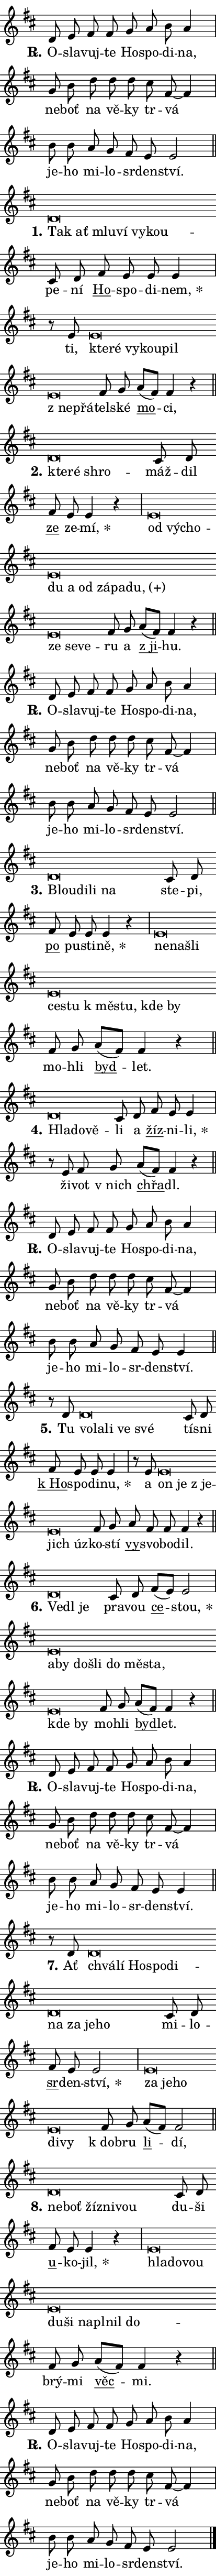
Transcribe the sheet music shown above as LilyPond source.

\version "2.22.1"
\header { tagline = "" }
\paper {
  indent = 0\cm
  top-margin = 0\cm
  right-margin = 0\cm
  bottom-margin = 0\cm
  left-margin = 0\cm
  paper-width = 7\cm
  page-breaking = #ly:one-page-breaking
  system-system-spacing.basic-distance = #11
  score-system-spacing.basic-distance = #11
  ragged-last = ##f
}


%% Author: Thomas Morley
%% https://lists.gnu.org/archive/html/lilypond-user/2020-05/msg00002.html
#(define (line-position grob)
"Returns position of @var[grob} in current system:
   @code{'start}, if at first time-step
   @code{'end}, if at last time-step
   @code{'middle} otherwise
"
  (let* ((col (ly:item-get-column grob))
         (ln (ly:grob-object col 'left-neighbor))
         (rn (ly:grob-object col 'right-neighbor))
         (col-to-check-left (if (ly:grob? ln) ln col))
         (col-to-check-right (if (ly:grob? rn) rn col))
         (break-dir-left
           (and
             (ly:grob-property col-to-check-left 'non-musical #f)
             (ly:item-break-dir col-to-check-left)))
         (break-dir-right
           (and
             (ly:grob-property col-to-check-right 'non-musical #f)
             (ly:item-break-dir col-to-check-right))))
        (cond ((eqv? 1 break-dir-left) 'start)
              ((eqv? -1 break-dir-right) 'end)
              (else 'middle))))

#(define (tranparent-at-line-position vctor)
  (lambda (grob)
  "Relying on @code{line-position} select the relevant enry from @var{vctor}.
Used to determine transparency,"
    (case (line-position grob)
      ((end) (not (vector-ref vctor 0)))
      ((middle) (not (vector-ref vctor 1)))
      ((start) (not (vector-ref vctor 2))))))

noteHeadBreakVisibility =
#(define-music-function (break-visibility)(vector?)
"Makes @code{NoteHead}s transparent relying on @var{break-visibility}"
#{
  \override NoteHead.transparent =
    #(tranparent-at-line-position break-visibility)
#})

#(define delete-ledgers-for-transparent-note-heads
  (lambda (grob)
    "Reads whether a @code{NoteHead} is transparent.
If so this @code{NoteHead} is removed from @code{'note-heads} from
@var{grob}, which is supposed to be @code{LedgerLineSpanner}.
As a result ledgers are not printed for this @code{NoteHead}"
    (let* ((nhds-array (ly:grob-object grob 'note-heads))
           (nhds-list
             (if (ly:grob-array? nhds-array)
                 (ly:grob-array->list nhds-array)
                 '()))
           ;; Relies on the transparent-property being done before
           ;; Staff.LedgerLineSpanner.after-line-breaking is executed.
           ;; This is fragile ...
           (to-keep
             (remove
               (lambda (nhd)
                 (ly:grob-property nhd 'transparent #f))
               nhds-list)))
      ;; TODO find a better method to iterate over grob-arrays, similiar
      ;; to filter/remove etc for lists
      ;; For now rebuilt from scratch
      (set! (ly:grob-object grob 'note-heads)  '())
      (for-each
        (lambda (nhd)
          (ly:pointer-group-interface::add-grob grob 'note-heads nhd))
        to-keep))))

hideNotes = {
  \noteHeadBreakVisibility #begin-of-line-visible
}
unHideNotes = {
  \noteHeadBreakVisibility #all-visible
}

% work-around for resetting accidentals
% https://lilypond.org/doc/v2.23/Documentation/notation/displaying-rhythms#unmetered-music
cadenzaMeasure = {
  \cadenzaOff
  \partial 1024 s1024
  \cadenzaOn
}

#(define-markup-command (accent layout props text) (markup?)
  "Underline accented syllable"
  (interpret-markup layout props
    #{\markup \override #'(offset . 4.3) \underline { #text }#}))

responsum = \markup \concat {
  "R" \hspace #-1.05 \path #0.1 #'((moveto 0 0.07) (lineto 0.9 0.8)) \hspace #0.05 "."
}

\layout {
    \context {
        \Staff
        \remove "Time_signature_engraver"
        \override LedgerLineSpanner.after-line-breaking = #delete-ledgers-for-transparent-note-heads
    }
    \context {
        \Voice {
            \override NoteHead.output-attributes = #'((class . "notehead"))
            \override Hairpin.height = #0.55
        }
    }
    \context {
        \Lyrics {
            \override StanzaNumber.output-attributes = #'((class . "stanzanumber"))
            \override LyricSpace.minimum-distance = #0.9
            \override LyricText.font-name = #"TeX Gyre Schola"
            \override LyricText.font-size = 1
            \override StanzaNumber.font-name = #"TeX Gyre Schola Bold"
            \override StanzaNumber.font-size = 1
        }
    }
}

% magnetic-lyrics.ily
%
%   written by
%     Jean Abou Samra <jean@abou-samra.fr>
%     Werner Lemberg <wl@gnu.org>
%
%   adapted by
%     Jiri Hon <jiri.hon@gmail.com>
%
% Version 2022-Apr-15

% https://www.mail-archive.com/lilypond-user@gnu.org/msg149350.html

#(define (Left_hyphen_pointer_engraver context)
   "Collect syllable-hyphen-syllable occurrences in lyrics and store
them in properties.  This engraver only looks to the left.  For
example, if the lyrics input is @code{foo -- bar}, it does the
following.

@itemize @bullet
@item
Set the @code{text} property of the @code{LyricHyphen} grob between
@q{foo} and @q{bar} to @code{foo}.

@item
Set the @code{left-hyphen} property of the @code{LyricText} grob with
text @q{foo} to the @code{LyricHyphen} grob between @q{foo} and
@q{bar}.
@end itemize

Use this auxiliary engraver in combination with the
@code{lyric-@/text::@/apply-@/magnetic-@/offset!} hook."
   (let ((hyphen #f)
         (text #f))
     (make-engraver
      (acknowledgers
       ((lyric-syllable-interface engraver grob source-engraver)
        (set! text grob)))
      (end-acknowledgers
       ((lyric-hyphen-interface engraver grob source-engraver)
        ;(when (not (grob::has-interface grob 'lyric-space-interface))
          (set! hyphen grob)));)
      ((stop-translation-timestep engraver)
       (when (and text hyphen)
         (ly:grob-set-object! text 'left-hyphen hyphen))
       (set! text #f)
       (set! hyphen #f)))))

#(define (lyric-text::apply-magnetic-offset! grob)
   "If the space between two syllables is less than the value in
property @code{LyricText@/.details@/.squash-threshold}, move the right
syllable to the left so that it gets concatenated with the left
syllable.

Use this function as a hook for
@code{LyricText@/.after-@/line-@/breaking} if the
@code{Left_@/hyphen_@/pointer_@/engraver} is active."
   (let ((hyphen (ly:grob-object grob 'left-hyphen #f)))
     (when hyphen
       (let ((left-text (ly:spanner-bound hyphen LEFT)))
         (when (grob::has-interface left-text 'lyric-syllable-interface)
           (let* ((common (ly:grob-common-refpoint grob left-text X))
                  (this-x-ext (ly:grob-extent grob common X))
                  (left-x-ext
                   (begin
                     ;; Trigger magnetism for left-text.
                     (ly:grob-property left-text 'after-line-breaking)
                     (ly:grob-extent left-text common X)))
                  ;; `delta` is the gap width between two syllables.
                  (delta (- (interval-start this-x-ext)
                            (interval-end left-x-ext)))
                  (details (ly:grob-property grob 'details))
                  (threshold (assoc-get 'squash-threshold details 0.2)))
             (when (< delta threshold)
               (let* (;; We have to manipulate the input text so that
                      ;; ligatures crossing syllable boundaries are not
                      ;; disabled.  For languages based on the Latin
                      ;; script this is essentially a beautification.
                      ;; However, for non-Western scripts it can be a
                      ;; necessity.
                      (lt (ly:grob-property left-text 'text))
                      (rt (ly:grob-property grob 'text))
                      (is-space (grob::has-interface hyphen 'lyric-space-interface))
                      (space (if is-space " " ""))
                      (space-markup (grob-interpret-markup grob " "))
                      (space-size (interval-length (ly:stencil-extent space-markup X)))
                      (extra-delta (if is-space space-size 0))
                      ;; Append new syllable.
                      (ltrt-space (if (and (string? lt) (string? rt))
                                (string-append lt space rt)
                                (make-concat-markup (list lt space rt))))
                      ;; Right-align `ltrt` to the right side.
                      (ltrt-space-markup (grob-interpret-markup
                               grob
                               (make-translate-markup
                                (cons (interval-length this-x-ext) 0)
                                (make-right-align-markup ltrt-space)))))
                 (begin
                   ;; Don't print `left-text`.
                   (ly:grob-set-property! left-text 'stencil #f)
                   ;; Set text and stencil (which holds all collected
                   ;; syllables so far) and shift it to the left.
                   (ly:grob-set-property! grob 'text ltrt-space)
                   (ly:grob-set-property! grob 'stencil ltrt-space-markup)
                   (ly:grob-translate-axis! grob (- (- delta extra-delta)) X))))))))))


#(define (lyric-hyphen::displace-bounds-first grob)
   ;; Make very sure this callback isn't triggered too early.
   (let ((left (ly:spanner-bound grob LEFT))
         (right (ly:spanner-bound grob RIGHT)))
     (ly:grob-property left 'after-line-breaking)
     (ly:grob-property right 'after-line-breaking)
     (ly:lyric-hyphen::print grob)))

squashThreshold = #0.4

\layout {
  \context {
    \Lyrics
    \consists #Left_hyphen_pointer_engraver
    \override LyricText.after-line-breaking =
      #lyric-text::apply-magnetic-offset!
    \override LyricHyphen.stencil = #lyric-hyphen::displace-bounds-first
    \override LyricText.details.squash-threshold = \squashThreshold
    \override LyricHyphen.minimum-distance = 0
    \override LyricHyphen.minimum-length = \squashThreshold
  }
}

squash = \override LyricText.details.squash-threshold = 9999
unSquash = \override LyricText.details.squash-threshold = \squashThreshold

left = \override LyricText.self-alignment-X = #LEFT
unLeft = \revert LyricText.self-alignment-X

starOffset = #(lambda (grob) 
                (let ((x_offset (ly:self-alignment-interface::aligned-on-x-parent grob)))
                  (if (= x_offset 0) 0 (+ x_offset 1.2))))

star = #(define-music-function (syllable)(string?)
"Append star separator at the end of a syllable"
#{
  \once \override LyricText.X-offset = #starOffset
  \lyricmode { \markup {
    #syllable
    \override #'((font-name . "TeX Gyre Schola Bold")) \hspace #0.2 \lower #0.65 \larger "*"
  } }
#})

starAccent = #(define-music-function (syllable)(string?)
"Append star separator at the end of a syllable and make accent"
#{
  \once \override LyricText.X-offset = #starOffset
  \lyricmode { \markup {
    \accent #syllable
    \override #'((font-name . "TeX Gyre Schola Bold")) \hspace #0.2 \lower #0.65 \larger "*"
  } }
#})

breath = #(define-music-function (syllable)(string?)
"Append breathing indicator at the end of a syllable"
#{
  \lyricmode { \markup { #syllable "+" } }
#})

optionalBreath = #(define-music-function (syllable)(string?)
"Append optional breathing indicator at the end of a syllable"
#{
  \lyricmode { \markup { #syllable "(+)" } }
#})


\score {
    <<
        \new Voice = "melody" { \cadenzaOn \key d \major \relative { d'8 e fis fis g a b a4 \cadenzaMeasure \bar "|" g8 b d d d \bar "" cis fis,~ fis4 \cadenzaMeasure \bar "|" b8 b a g fis e e2 \cadenzaMeasure \bar "||" \break }
\relative { d'\breve*1/16 \hideNotes \breve*1/16 \bar "" \breve*1/16 \bar "" \breve*1/16 \bar "" \breve*1/16 \breve*1/16 \bar "" \unHideNotes cis8 d \bar "" fis e e e4 \cadenzaMeasure \bar "|" r8 e8 e\breve*1/16 \hideNotes \breve*1/16 \bar "" \breve*1/16 \bar "" \breve*1/16 \bar "" \breve*1/16 \bar "" \breve*1/16 \breve*1/16 \bar "" \unHideNotes fis8 g \bar "" a[( fis)] fis4 r \cadenzaMeasure \bar "||" \break }
\relative { d'\breve*1/16 \hideNotes \breve*1/16 \breve*1/16 \bar "" \unHideNotes cis8 d \bar "" fis e e4 r \cadenzaMeasure \bar "|" e\breve*1/16 \hideNotes \breve*1/16 \bar "" \breve*1/16 \bar "" \breve*1/16 \bar "" \breve*1/16 \bar "" \breve*1/16 \bar "" \breve*1/16 \bar "" \breve*1/16 \bar "" \breve*1/16 \bar "" \breve*1/16 \bar "" \breve*1/16 \breve*1/16 \bar "" \unHideNotes fis8 g \bar "" a[( fis)] fis4 r \cadenzaMeasure \bar "||" \break }
\relative { d'8 e fis fis g a b a4 \cadenzaMeasure \bar "|" g8 b d d d \bar "" cis fis,~ fis4 \cadenzaMeasure \bar "|" b8 b a g fis e e2 \cadenzaMeasure \bar "||" \break }
\relative { d'\breve*1/16 \hideNotes \breve*1/16 \bar "" \breve*1/16 \breve*1/16 \bar "" \unHideNotes cis8 d \bar "" fis e e e4 r \cadenzaMeasure \bar "|" e\breve*1/16 \hideNotes \breve*1/16 \bar "" \breve*1/16 \bar "" \breve*1/16 \bar "" \breve*1/16 \bar "" \breve*1/16 \bar "" \breve*1/16 \bar "" \breve*1/16 \breve*1/16 \bar "" \unHideNotes fis8 g \bar "" a[( fis)] fis4 r \cadenzaMeasure \bar "||" \break }
\relative { d'\breve*1/16 \hideNotes \breve*1/16 \breve*1/16 \bar "" \unHideNotes cis8 d \bar "" fis e e4 \cadenzaMeasure \bar "|" r8 e8 fis8 g \bar "" a[( fis)] fis4 r \cadenzaMeasure \bar "||" \break }
\relative { d'8 e fis fis g a b a4 \cadenzaMeasure \bar "|" g8 b d d d \bar "" cis fis,~ fis4 \cadenzaMeasure \bar "|" b8 b a g fis e e4 \cadenzaMeasure \bar "||" \break }
\relative { r8 d'8 d\breve*1/16 \hideNotes \breve*1/16 \bar "" \breve*1/16 \bar "" \breve*1/16 \breve*1/16 \bar "" \unHideNotes cis8 d \bar "" fis e e e4 \cadenzaMeasure \bar "|" r8 e e\breve*1/16 \hideNotes \breve*1/16 \bar "" \breve*1/16 \bar "" \breve*1/16 \breve*1/16 \bar "" \unHideNotes fis8 g \bar "" a fis fis fis4 r \cadenzaMeasure \bar "||" \break }
\relative { d'\breve*1/16 \hideNotes \breve*1/16 \breve*1/16 \bar "" \unHideNotes cis8 d \bar "" fis[( e)] e2 \cadenzaMeasure \bar "|" e\breve*1/16 \hideNotes \breve*1/16 \bar "" \breve*1/16 \bar "" \breve*1/16 \bar "" \breve*1/16 \bar "" \breve*1/16 \bar "" \breve*1/16 \bar "" \breve*1/16 \breve*1/16 \bar "" \unHideNotes fis8 g \bar "" a[( fis)] fis4 r \cadenzaMeasure \bar "||" \break }
\relative { d'8 e fis fis g a b a4 \cadenzaMeasure \bar "|" g8 b d d d \bar "" cis fis,~ fis4 \cadenzaMeasure \bar "|" b8 b a g fis e e4 \cadenzaMeasure \bar "||" \break }
\relative { r8 d'8 d\breve*1/16 \hideNotes \breve*1/16 \bar "" \breve*1/16 \bar "" \breve*1/16 \bar "" \breve*1/16 \bar "" \breve*1/16 \bar "" \breve*1/16 \bar "" \breve*1/16 \breve*1/16 \bar "" \unHideNotes cis8 d \bar "" fis e e2 \cadenzaMeasure \bar "|" e\breve*1/16 \hideNotes \breve*1/16 \bar "" \breve*1/16 \bar "" \breve*1/16 \breve*1/16 \bar "" \unHideNotes fis8 g \bar "" a[( fis)] fis2 \cadenzaMeasure \bar "||" \break }
\relative { d'\breve*1/16 \hideNotes \breve*1/16 \bar "" \breve*1/16 \bar "" \breve*1/16 \breve*1/16 \bar "" \unHideNotes cis8 d \bar "" fis e e4 r \cadenzaMeasure \bar "|" e\breve*1/16 \hideNotes \breve*1/16 \bar "" \breve*1/16 \bar "" \breve*1/16 \bar "" \breve*1/16 \bar "" \breve*1/16 \bar "" \breve*1/16 \bar "" \breve*1/16 \breve*1/16 \bar "" \unHideNotes fis8 g \bar "" a[( fis)] fis4 r \cadenzaMeasure \bar "||" \break }
\relative { d'8 e fis fis g a b a4 \cadenzaMeasure \bar "|" g8 b d d d \bar "" cis fis,~ fis4 \cadenzaMeasure \bar "|" b8 b a g fis e e2 \cadenzaMeasure \bar "||" \break } \bar "|." }
        \new Lyrics \lyricsto "melody" { \lyricmode { \set stanza = \responsum
O -- sla -- vuj -- te Ho -- spo -- di -- na, ne -- boť na vě -- ky tr -- vá je -- ho mi -- lo -- sr -- den -- ství.
\set stanza = "1."
\left Tak \squash ať mlu -- ví vy -- kou -- \unLeft \unSquash pe -- ní \markup \accent Ho -- spo -- di -- \star nem, ti, \left kte -- \squash ré vy -- kou -- pil "z ne" -- přá -- \unLeft \unSquash tel -- ské \markup \accent mo -- ci,
\set stanza = "2."
\left kte -- \squash ré shro -- \unLeft \unSquash máž -- dil \markup \accent ze ze -- \star mí, \left od \squash vý -- cho -- du a od zá -- pa -- \optionalBreath du, ze se -- ve -- \unLeft \unSquash ru a \markup \accent "z ji" -- hu.
\set stanza = \responsum
O -- sla -- vuj -- te Ho -- spo -- di -- na, ne -- boť na vě -- ky tr -- vá je -- ho mi -- lo -- sr -- den -- ství.
\set stanza = "3."
\left Blou -- \squash di -- li na \unLeft \unSquash ste -- pi, \markup \accent po pu -- sti -- \star ně, \left ne -- \squash na -- šli ce -- stu "k mě" -- stu, kde by \unLeft \unSquash mo -- hli \markup \accent byd -- let.
\set stanza = "4."
\left Hla -- \squash do -- vě -- \unLeft \unSquash li a \markup \accent žíz -- ni -- \star li, ži -- vot "v nich" \markup \accent chřa -- dl.
\set stanza = \responsum
O -- sla -- vuj -- te Ho -- spo -- di -- na, ne -- boť na vě -- ky tr -- vá je -- ho mi -- lo -- sr -- den -- ství.
\set stanza = "5."
Tu \left vo -- \squash la -- li ve své \unLeft \unSquash tí -- sni \markup \accent "k Ho" -- spo -- di -- \star nu, a \left on \squash je "z je" -- jich úz -- \unLeft \unSquash ko -- stí \markup \accent vy -- svo -- bo -- dil.
\set stanza = "6."
\left Ve -- \squash dl je \unLeft \unSquash pra -- vou \markup \accent ce -- \star stou, \left a -- \squash by do -- šli do mě -- sta, kde by \unLeft \unSquash mo -- hli \markup \accent byd -- let.
\set stanza = \responsum
O -- sla -- vuj -- te Ho -- spo -- di -- na, ne -- boť na vě -- ky tr -- vá je -- ho mi -- lo -- sr -- den -- ství.
\set stanza = "7."
Ať \left chvá -- \squash lí Ho -- spo -- di -- na za je -- ho \unLeft \unSquash mi -- lo -- \markup \accent sr -- den -- \star ství, \left za \squash je -- ho di -- vy \unLeft \unSquash "k dob" -- ru \markup \accent li -- dí,
\set stanza = "8."
\left ne -- \squash boť žíz -- ni -- vou \unLeft \unSquash du -- ši \markup \accent u -- ko -- \star jil, \left hla -- \squash do -- vou du -- ši na -- pl -- nil do -- \unLeft \unSquash brý -- mi \markup \accent věc -- mi.
\set stanza = \responsum
O -- sla -- vuj -- te Ho -- spo -- di -- na, ne -- boť na vě -- ky tr -- vá je -- ho mi -- lo -- sr -- den -- ství. } }
    >>
    \layout {}
}
